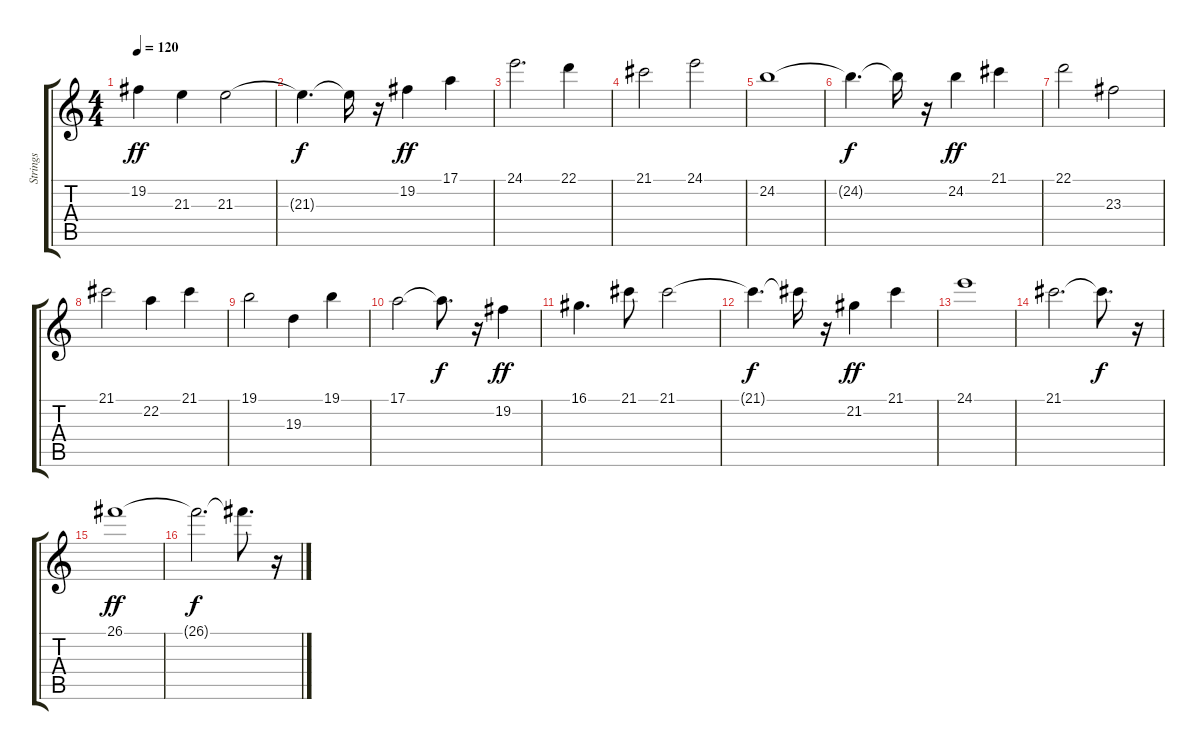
\track ("Strings" "Strings") {instrument stringensemble1}
\staff {score tabs}
\tuning (E4 B3 G3 D3 A2 E2) {hide}
\ts (4 4)
\tempo 120
\clef g2
\ks c
19.2.4{dy ff} 21.3.4 21.3.2 |
21.3{t}.4{d dy f} 21.3{t}.16 r.16 19.2.4{dy ff} 17.1.4 |
24.1.2{d} 22.1.4 |
21.1.2 24.1.2 |
24.2.1 |
24.2{t}.4{d dy f} 24.2{t}.16 r.16 24.2.4{dy ff} 21.1.4 |
22.1.2 23.3.2 |
21.1.2 22.2.4 21.1.4 |
19.1.2 19.3.4 19.1.4 |
17.1.2 17.1{t}.8{d dy f} r.16 19.2.4{dy ff} |
16.1.4{d} 21.1.8 21.1.2 |
21.1{t}.4{d dy f} 21.1{t}.16 r.16 21.2.4{dy ff} 21.1.4 |
24.1.1 |
21.1.2{d} 21.1{t}.8{d dy f} r.16 |
26.1.1{dy ff} |
26.1{t}.2{d dy f} 26.1{t}.8{d} r.16
